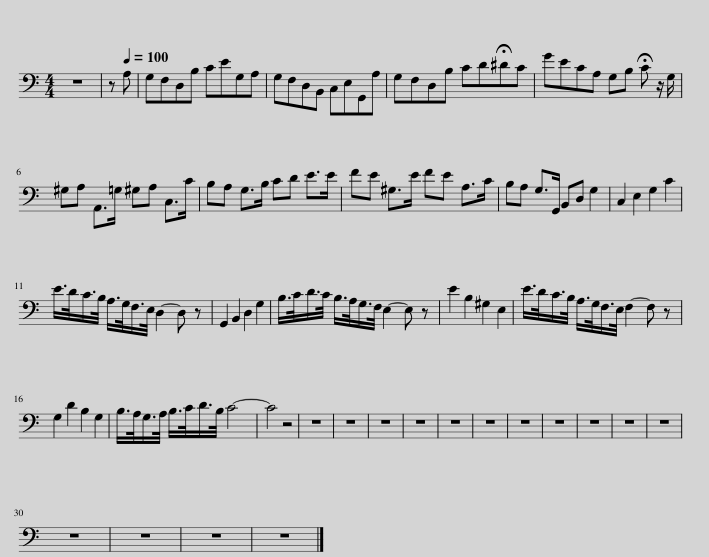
X:1
L:1/8
M:4/4
I:linebreak $
K:C
V:1 bass
V:1
 z8 | z[Q:1/4=100] A, | G,F,D,B, CEG,A, | G,F,D,B,, C,E,G,,A, | G,F,D,B, CD!fermata!^DC | %5
 GECA, G,B, !fermata!C z/ G,/ |$ ^G,A, A,,>=G, ^G,A, C,>C | B,A, G,>B, CD E>E | FE ^G,>E FE A,>C | B,A, G,>G,, B,,D, G,2 | %10
 C,2 E,2 G,2 C2 |$ E/>D/C/>B,/ A,/>G,/F,/>E,/ D,2- D, z | G,,2 B,,2 D,2 G,2 | B,/>C/D/>C/ B,/>A,/G,/>F,/ E,2- E, z | E2 B,2 ^G,2 E,2 | %15
 E/>D/C/>B,/ A,/>G,/F,/>E,/ F,2- F, z |$ G,2 D2 B,2 G,2 | B,/>A,/G,/>A,/ B,/>C/D/>B,/ C4- | C4 z4 | z8 | %20
 z8 | z8 | z8 | z8 | z8 | %25
 z8 | z8 | z8 | z8 | z8 |$ %30
 z8 | z8 | z8 | z8 |] %34
